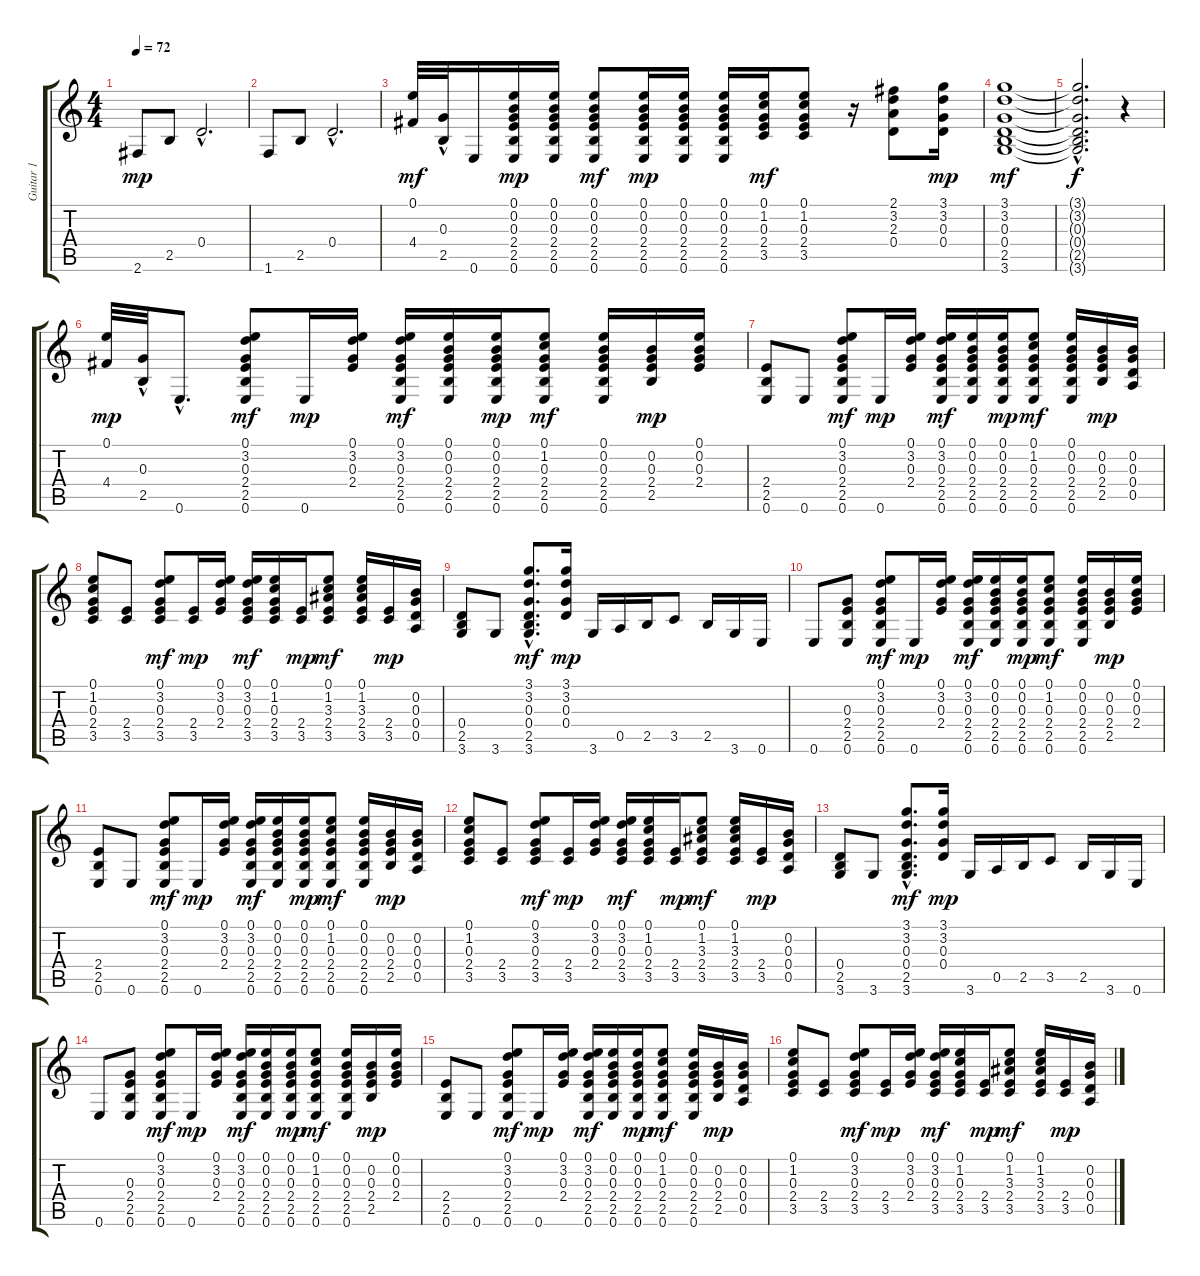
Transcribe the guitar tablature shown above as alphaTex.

\track ("Guitar 1" "Guitar 1") {instrument acousticguitarsteel}
\staff {score tabs}
\tuning (E4 B3 G3 D3 A2 E2) {hide}
\ts (4 4)
\tempo 72
\clef g2
\ks c
2.6.8{dy mp} 2.5.8 0.4{hac}.2{d} |
1.6.8 2.5.8 0.4{hac}.2{d} |
(0.1 4.4).32{dy mf} (0.3{hac} 2.5{hac}).32 0.6.16 (0.1 0.2 0.3 2.4 2.5 0.6).16{dy mp} (0.1 0.2 0.3 2.4 2.5 0.6).16 (0.1 0.2 0.3 2.4 2.5 0.6).8{dy mf} (0.1 0.2 0.3 2.4 2.5 0.6).16{dy mp} (0.1 0.2 0.3 2.4 2.5 0.6).16 (0.1 0.2 0.3 2.4 2.5 0.6).16 (0.1 1.2 0.3 2.4 3.5).16{dy mf} (0.1 1.2 0.3 2.4 3.5).8 r.16 (2.1 3.2 2.3 0.4).8 (3.1 3.2 0.3 0.4).16{dy mp} |
(3.1 3.2 0.3 0.4 2.5 3.6).1{dy mf} |
(3.1{hac t} 3.2{hac t} 0.3{hac t} 0.4{hac t} 2.5{hac t} 3.6{hac t}).2{d dy f} r.4 |
(0.1 4.4).32{dy mp} (0.3{hac} 2.5{hac}).32 0.6{hac}.8{d} (0.1 3.2 0.3 2.4 2.5 0.6).8{dy mf} 0.6.16{dy mp} (0.1 3.2 0.3 2.4).16 (0.1 3.2 0.3 2.4 2.5 0.6).16{dy mf} (0.1 0.2 0.3 2.4 2.5 0.6).16 (0.1 0.2 0.3 2.4 2.5 0.6).16{dy mp} (0.1 1.2 0.3 2.4 2.5 0.6).8{dy mf} (0.1 0.2 0.3 2.4 2.5 0.6).16 (0.2 0.3 2.4 2.5).16{dy mp} (0.1 0.2 0.3 2.4).16 |
(2.4 2.5 0.6).8 0.6.8 (0.1 3.2 0.3 2.4 2.5 0.6).8{dy mf} 0.6.16{dy mp} (0.1 3.2 0.3 2.4).16 (0.1 3.2 0.3 2.4 2.5 0.6).16{dy mf} (0.1 0.2 0.3 2.4 2.5 0.6).16 (0.1 0.2 0.3 2.4 2.5 0.6).16{dy mp} (0.1 1.2 0.3 2.4 2.5 0.6).8{dy mf} (0.1 0.2 0.3 2.4 2.5 0.6).16 (0.2 0.3 2.4 2.5).16{dy mp} (0.2 0.3 0.4 0.5).16 |
(0.1 1.2 0.3 2.4 3.5).8 (2.4 3.5).8 (0.1 3.2 0.3 2.4 3.5).8{dy mf} (2.4 3.5).16{dy mp} (0.1 3.2 0.3 2.4).16 (0.1 3.2 0.3 2.4 3.5).16{dy mf} (0.1 1.2 0.3 2.4 3.5).16 (2.4 3.5).16{dy mp} (0.1 1.2 3.3 2.4 3.5).8{dy mf} (0.1 1.2 3.3 2.4 3.5).16 (2.4 3.5).16{dy mp} (0.2 0.3 0.4 0.5).16 |
(0.4 2.5 3.6).8 3.6.8 (3.1{hac} 3.2{hac} 0.3{hac} 0.4{hac} 2.5{hac} 3.6{hac}).8{d dy mf} (3.1 3.2 0.3 0.4).16{dy mp} 3.6.16 0.5.16 2.5.16 3.5.8 2.5.16 3.6.16 0.6.16 |
0.6.8 (0.3 2.4 2.5 0.6).8 (0.1 3.2 0.3 2.4 2.5 0.6).8{dy mf} 0.6.16{dy mp} (0.1 3.2 0.3 2.4).16 (0.1 3.2 0.3 2.4 2.5 0.6).16{dy mf} (0.1 0.2 0.3 2.4 2.5 0.6).16 (0.1 0.2 0.3 2.4 2.5 0.6).16{dy mp} (0.1 1.2 0.3 2.4 2.5 0.6).8{dy mf} (0.1 0.2 0.3 2.4 2.5 0.6).16 (0.2 0.3 2.4 2.5).16{dy mp} (0.1 0.2 0.3 2.4).16 |
(2.4 2.5 0.6).8 0.6.8 (0.1 3.2 0.3 2.4 2.5 0.6).8{dy mf} 0.6.16{dy mp} (0.1 3.2 0.3 2.4).16 (0.1 3.2 0.3 2.4 2.5 0.6).16{dy mf} (0.1 0.2 0.3 2.4 2.5 0.6).16 (0.1 0.2 0.3 2.4 2.5 0.6).16{dy mp} (0.1 1.2 0.3 2.4 2.5 0.6).8{dy mf} (0.1 0.2 0.3 2.4 2.5 0.6).16 (0.2 0.3 2.4 2.5).16{dy mp} (0.2 0.3 0.4 0.5).16 |
(0.1 1.2 0.3 2.4 3.5).8 (2.4 3.5).8 (0.1 3.2 0.3 2.4 3.5).8{dy mf} (2.4 3.5).16{dy mp} (0.1 3.2 0.3 2.4).16 (0.1 3.2 0.3 2.4 3.5).16{dy mf} (0.1 1.2 0.3 2.4 3.5).16 (2.4 3.5).16{dy mp} (0.1 1.2 3.3 2.4 3.5).8{dy mf} (0.1 1.2 3.3 2.4 3.5).16 (2.4 3.5).16{dy mp} (0.2 0.3 0.4 0.5).16 |
(0.4 2.5 3.6).8 3.6.8 (3.1{hac} 3.2{hac} 0.3{hac} 0.4{hac} 2.5{hac} 3.6{hac}).8{d dy mf} (3.1 3.2 0.3 0.4).16{dy mp} 3.6.16 0.5.16 2.5.16 3.5.8 2.5.16 3.6.16 0.6.16 |
0.6.8 (0.3 2.4 2.5 0.6).8 (0.1 3.2 0.3 2.4 2.5 0.6).8{dy mf} 0.6.16{dy mp} (0.1 3.2 0.3 2.4).16 (0.1 3.2 0.3 2.4 2.5 0.6).16{dy mf} (0.1 0.2 0.3 2.4 2.5 0.6).16 (0.1 0.2 0.3 2.4 2.5 0.6).16{dy mp} (0.1 1.2 0.3 2.4 2.5 0.6).8{dy mf} (0.1 0.2 0.3 2.4 2.5 0.6).16 (0.2 0.3 2.4 2.5).16{dy mp} (0.1 0.2 0.3 2.4).16 |
(2.4 2.5 0.6).8 0.6.8 (0.1 3.2 0.3 2.4 2.5 0.6).8{dy mf} 0.6.16{dy mp} (0.1 3.2 0.3 2.4).16 (0.1 3.2 0.3 2.4 2.5 0.6).16{dy mf} (0.1 0.2 0.3 2.4 2.5 0.6).16 (0.1 0.2 0.3 2.4 2.5 0.6).16{dy mp} (0.1 1.2 0.3 2.4 2.5 0.6).8{dy mf} (0.1 0.2 0.3 2.4 2.5 0.6).16 (0.2 0.3 2.4 2.5).16{dy mp} (0.2 0.3 0.4 0.5).16 |
(0.1 1.2 0.3 2.4 3.5).8 (2.4 3.5).8 (0.1 3.2 0.3 2.4 3.5).8{dy mf} (2.4 3.5).16{dy mp} (0.1 3.2 0.3 2.4).16 (0.1 3.2 0.3 2.4 3.5).16{dy mf} (0.1 1.2 0.3 2.4 3.5).16 (2.4 3.5).16{dy mp} (0.1 1.2 3.3 2.4 3.5).8{dy mf} (0.1 1.2 3.3 2.4 3.5).16 (2.4 3.5).16{dy mp} (0.2 0.3 0.4 0.5).16
